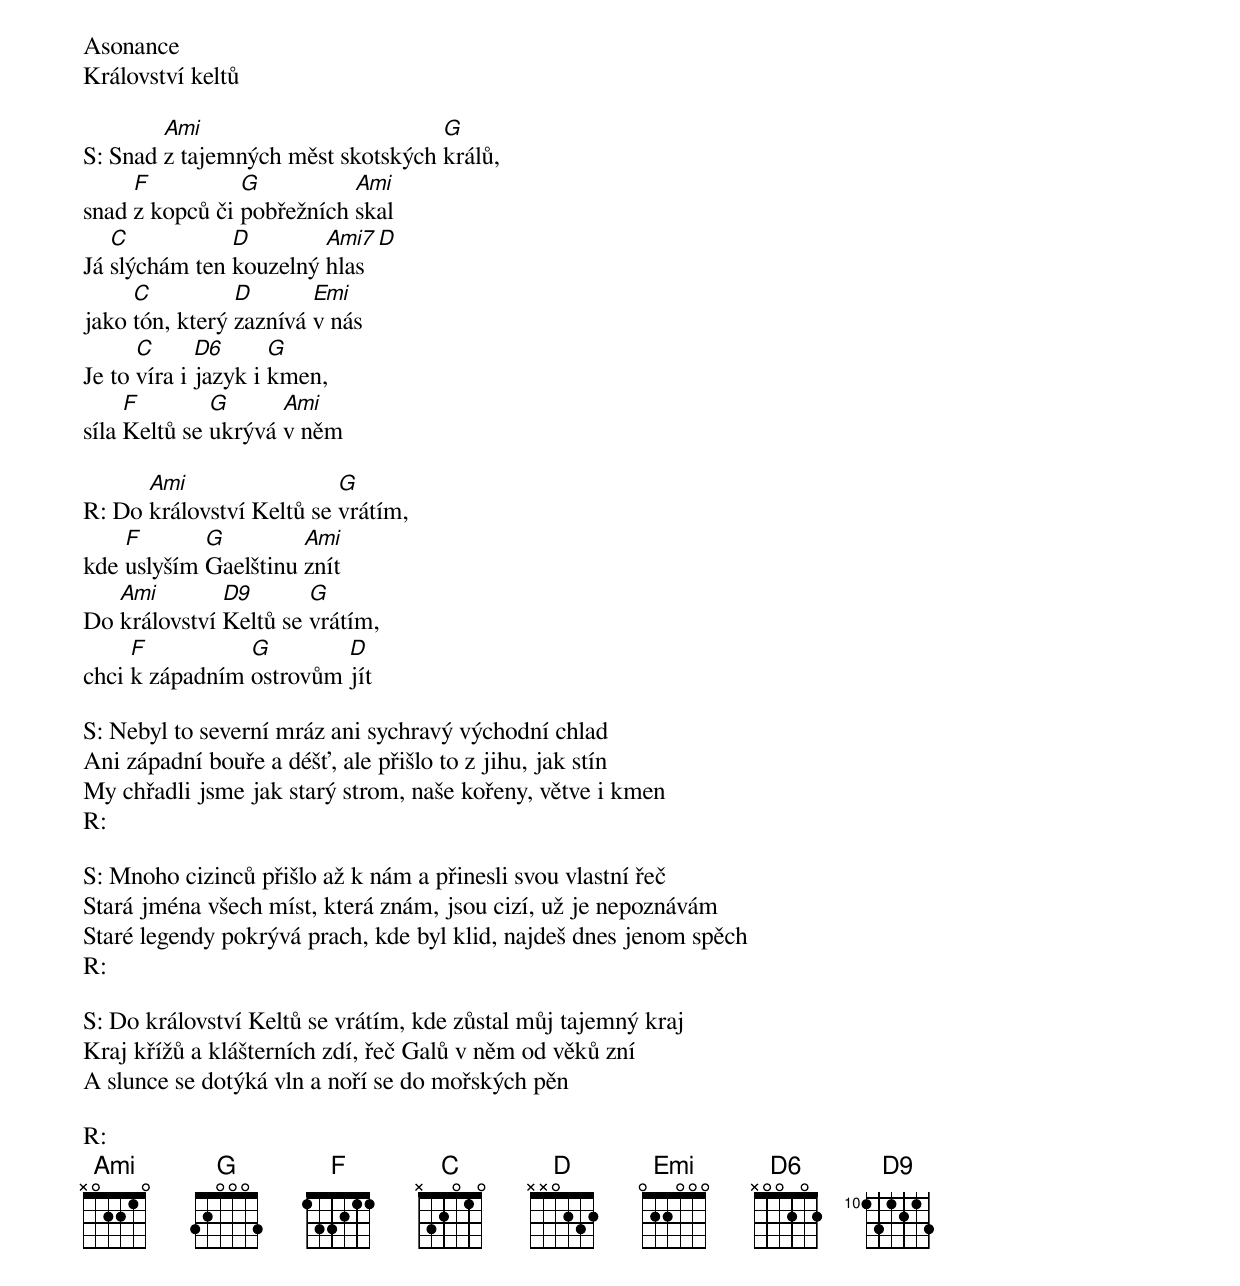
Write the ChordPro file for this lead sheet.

Asonance
Království keltů

S: Snad [Ami]z tajemných měst skotských [G]králů,
snad [F]z kopců či [G]pobřežních [Ami]skal
Já [C]slýchám ten [D]kouzelný [Ami7 D]hlas
jako [C]tón, který [D]zaznívá [Emi]v nás
Je to [C]víra i [D6]jazyk i [G]kmen,
síla [F]Keltů se [G]ukrývá [Ami]v něm

R: Do [Ami]království Keltů se [G]vrátím,
kde [F]uslyším [G]Gaelštinu [Ami]znít
Do [Ami]království [D9]Keltů se [G]vrátím,
chci [F]k západním [G]ostrovům [D]jít

S: Nebyl to severní mráz ani sychravý východní chlad
Ani západní bouře a déšť, ale přišlo to z jihu, jak stín
My chřadli jsme jak starý strom, naše kořeny, větve i kmen
R:

S: Mnoho cizinců přišlo až k nám a přinesli svou vlastní řeč
Stará jména všech míst, která znám, jsou cizí, už je nepoznávám
Staré legendy pokrývá prach, kde byl klid, najdeš dnes jenom spěch
R:

S: Do království Keltů se vrátím, kde zůstal můj tajemný kraj
Kraj křížů a klášterních zdí, řeč Galů v něm od věků zní
A slunce se dotýká vln a noří se do mořských pěn

R:
